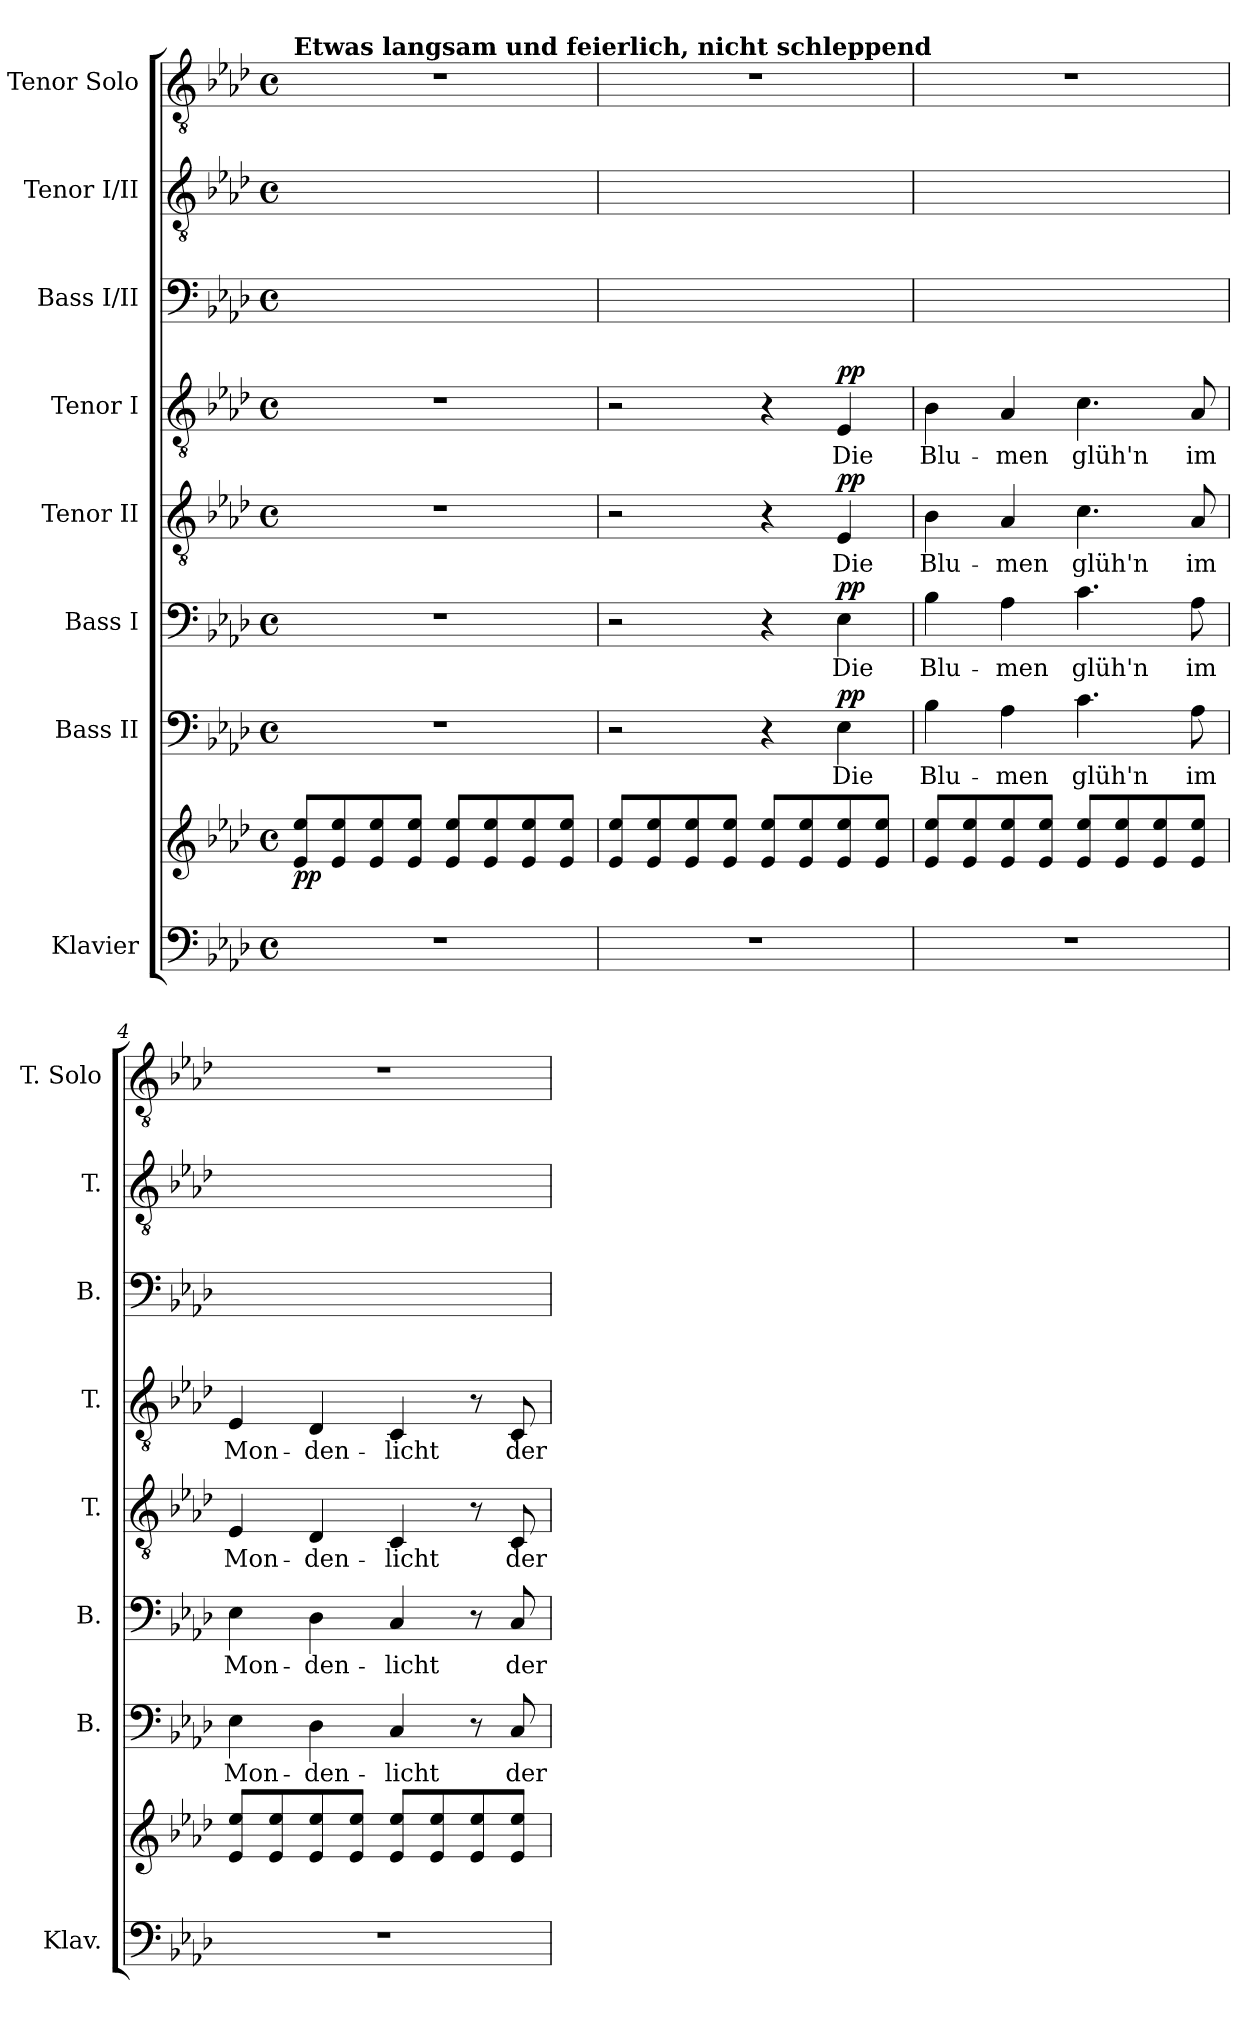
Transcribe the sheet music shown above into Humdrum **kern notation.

**kern	**kern	**dynam	**kern	**text	**dynam	**kern	**text	**dynam	**kern	**text	**dynam	**kern	**text	**dynam	**kern	**text	**kern	**text	**kern
*part8	*part8	*part8	*part7	*part7	*part7	*part6	*part6	*part6	*part5	*part5	*part5	*part4	*part4	*part4	*part3	*part3	*part2	*part2	*part1
*staff9	*staff8	*staff8/9	*staff7	*staff7	*staff7	*staff6	*staff6	*staff6	*staff5	*staff5	*staff5	*staff4	*staff4	*staff4	*staff3	*staff3	*staff2	*staff2	*staff1
*I"Klavier	*	*	*I"Bass II	*	*	*I"Bass I	*	*	*I"Tenor II	*	*	*I"Tenor I	*	*	*I"Bass I/II	*	*I"Tenor I/II	*	*I"Tenor Solo
*I'Klav.	*	*	*I'B.	*	*	*I'B.	*	*	*I'T.	*	*	*I'T.	*	*	*I'B.	*	*I'T.	*	*I'T. Solo
*clefF4	*clefG2	*	*clefF4	*	*	*clefF4	*	*	*clefGv2	*	*	*clefGv2	*	*	*clefF4	*	*clefGv2	*	*clefGv2
*	*	*	*	*	*	*	*	*	*ITrd7c12	*	*	*ITrd7c12	*	*	*	*	*ITrd7c12	*	*ITrd7c12
*k[b-e-a-d-]	*k[b-e-a-d-]	*	*k[b-e-a-d-]	*	*	*k[b-e-a-d-]	*	*	*k[b-e-a-d-]	*	*	*k[b-e-a-d-]	*	*	*k[b-e-a-d-]	*	*k[b-e-a-d-]	*	*k[b-e-a-d-]
*A-:	*A-:	*	*A-:	*	*	*A-:	*	*	*A-:	*	*	*A-:	*	*	*A-:	*	*A-:	*	*A-:
*M4/4	*M4/4	*	*M4/4	*	*	*M4/4	*	*	*M4/4	*	*	*M4/4	*	*	*M4/4	*	*M4/4	*	*M4/4
*met(c)	*met(c)	*	*met(c)	*	*	*met(c)	*	*	*met(c)	*	*	*met(c)	*	*	*met(c)	*	*met(c)	*	*met(c)
*MM60	*MM60	*	*MM60	*	*	*MM60	*	*	*MM60	*	*	*MM60	*	*	*MM60	*	*MM60	*	*MM60
=1	=1	=1	=1	=1	=1	=1	=1	=1	=1	=1	=1	=1	=1	=1	=1	=1	=1	=1	=1
!	!	!	!	!	!	!	!	!	!	!	!	!	!	!	!	!	!	!	!LO:TX:a:B:t=Etwas langsam und feierlich, nicht schleppend
!	!	!LO:DY:b	!	!	!	!	!	!	!	!	!	!	!	!	!	!	!	!	!
1r	8e-/ 8ee-/L	pp	1r	.	.	1r	.	.	1r	.	.	1r	.	.	1ryy	.	1ryy	.	1r
.	8e-/ 8ee-/	.	.	.	.	.	.	.	.	.	.	.	.	.	.	.	.	.	.
.	8e-/ 8ee-/	.	.	.	.	.	.	.	.	.	.	.	.	.	.	.	.	.	.
.	8e-/ 8ee-/J	.	.	.	.	.	.	.	.	.	.	.	.	.	.	.	.	.	.
.	8e-/ 8ee-/L	.	.	.	.	.	.	.	.	.	.	.	.	.	.	.	.	.	.
.	8e-/ 8ee-/	.	.	.	.	.	.	.	.	.	.	.	.	.	.	.	.	.	.
.	8e-/ 8ee-/	.	.	.	.	.	.	.	.	.	.	.	.	.	.	.	.	.	.
.	8e-/ 8ee-/J	.	.	.	.	.	.	.	.	.	.	.	.	.	.	.	.	.	.
=2	=2	=2	=2	=2	=2	=2	=2	=2	=2	=2	=2	=2	=2	=2	=2	=2	=2	=2	=2
*	*	*	*	*	*	*	*	*	*	*	*	*	*	*	*^	*	*^	*	*
1r	8e-/ 8ee-/L	.	2r	.	.	2r	.	.	2r	.	.	2r	.	.	2ryy	2.ryy	.	2ryy	2.ryy	.	1r
.	8e-/ 8ee-/	.	.	.	.	.	.	.	.	.	.	.	.	.	.	.	.	.	.	.	.
.	8e-/ 8ee-/	.	.	.	.	.	.	.	.	.	.	.	.	.	.	.	.	.	.	.	.
.	8e-/ 8ee-/J	.	.	.	.	.	.	.	.	.	.	.	.	.	.	.	.	.	.	.	.
.	8e-/ 8ee-/L	.	4r	.	.	4r	.	.	4r	.	.	4r	.	.	4ryy	.	.	4ryy	.	.	.
.	8e-/ 8ee-/	.	.	.	.	.	.	.	.	.	.	.	.	.	.	.	.	.	.	.	.
!	!	!	!	!LO:LY:b	!LO:DY:b	!	!LO:LY:b	!LO:DY:b	!	!LO:LY:b	!LO:DY:b	!	!LO:LY:b	!LO:DY:b	!	!	!LO:LY:b	!	!	!LO:LY:b	!
.	8e-/ 8ee-/	.	4E-\	Die	pp	4E-\	Die	pp	4EE-/	Die	pp	4EE-/	Die	pp	4E-/yy	4E-\yy	Die	4EE-/yy	4EE-\yy	Die	.
.	8e-/ 8ee-/J	.	.	.	.	.	.	.	.	.	.	.	.	.	.	.	.	.	.	.	.
=3	=3	=3	=3	=3	=3	=3	=3	=3	=3	=3	=3	=3	=3	=3	=3	=3	=3	=3	=3	=3	=3
!	!	!	!	!LO:LY:b	!	!	!LO:LY:b	!	!	!LO:LY:b	!	!	!LO:LY:b	!	!	!	!LO:LY:b	!	!	!LO:LY:b	!
1r	8e-/ 8ee-/L	.	4B-\	Blu-	.	4B-\	Blu-	.	4BB-\	Blu-	.	4BB-\	Blu-	.	4B-/yy	4B-\yy	Blu-	4BB-/yy	4BB-\yy	Blu-	1r
.	8e-/ 8ee-/	.	.	.	.	.	.	.	.	.	.	.	.	.	.	.	.	.	.	.	.
!	!	!	!	!LO:LY:b	!	!	!LO:LY:b	!	!	!LO:LY:b	!	!	!LO:LY:b	!	!	!	!LO:LY:b	!	!	!LO:LY:b	!
.	8e-/ 8ee-/	.	4A-\	-men	.	4A-\	-men	.	4AA-/	-men	.	4AA-/	-men	.	4A-/yy	4A-\yy	-men	4AA-/yy	4AA-\yy	-men	.
.	8e-/ 8ee-/J	.	.	.	.	.	.	.	.	.	.	.	.	.	.	.	.	.	.	.	.
!	!	!	!	!LO:LY:b	!	!	!LO:LY:b	!	!	!LO:LY:b	!	!	!LO:LY:b	!	!	!	!LO:LY:b	!	!	!LO:LY:b	!
.	8e-/ 8ee-/L	.	4.c\	glüh'n	.	4.c\	glüh'n	.	4.C\	glüh'n	.	4.C\	glüh'n	.	4.c/yy	4.c\yy	glüh'n	4.C/yy	4.C\yy	glüh'n	.
.	8e-/ 8ee-/	.	.	.	.	.	.	.	.	.	.	.	.	.	.	.	.	.	.	.	.
.	8e-/ 8ee-/	.	.	.	.	.	.	.	.	.	.	.	.	.	.	.	.	.	.	.	.
!	!	!	!	!LO:LY:b	!	!	!LO:LY:b	!	!	!LO:LY:b	!	!	!LO:LY:b	!	!	!	!LO:LY:b	!	!	!LO:LY:b	!
.	8e-/ 8ee-/J	.	8A-\	im	.	8A-\	im	.	8AA-/	im	.	8AA-/	im	.	8A-\yy	8A-\yy	im	8AA-/yy	8AA-/yy	im	.
=4	=4	=4	=4	=4	=4	=4	=4	=4	=4	=4	=4	=4	=4	=4	=4	=4	=4	=4	=4	=4	=4
!	!	!	!	!LO:LY:b	!	!	!LO:LY:b	!	!	!LO:LY:b	!	!	!LO:LY:b	!	!	!	!LO:LY:b	!	!	!LO:LY:b	!
1r	8e-/ 8ee-/L	.	4E-\	Mon-	.	4E-\	Mon-	.	4EE-/	Mon-	.	4EE-/	Mon-	.	4E-/yy	4E-\yy	Mon-	4EE-/yy	4EE-\yy	Mon-	1r
.	8e-/ 8ee-/	.	.	.	.	.	.	.	.	.	.	.	.	.	.	.	.	.	.	.	.
!	!	!	!	!LO:LY:b	!	!	!LO:LY:b	!	!	!LO:LY:b	!	!	!LO:LY:b	!	!	!	!LO:LY:b	!	!	!LO:LY:b	!
.	8e-/ 8ee-/	.	4D-\	-den-	.	4D-\	-den-	.	4DD-/	-den-	.	4DD-/	-den-	.	4D-/yy	4D-\yy	-den-	4DD-/yy	4DD-\yy	-den-	.
.	8e-/ 8ee-/J	.	.	.	.	.	.	.	.	.	.	.	.	.	.	.	.	.	.	.	.
!	!	!	!	!LO:LY:b	!	!	!LO:LY:b	!	!	!LO:LY:b	!	!	!LO:LY:b	!	!	!	!LO:LY:b	!	!	!LO:LY:b	!
.	8e-/ 8ee-/L	.	4C/	-licht	.	4C/	-licht	.	4CC/	-licht	.	4CC/	-licht	.	4C/yy	4C\yy	-licht	4CC/yy	4CC\yy	-licht	.
.	8e-/ 8ee-/	.	.	.	.	.	.	.	.	.	.	.	.	.	.	.	.	.	.	.	.
.	8e-/ 8ee-/	.	8r	.	.	8r	.	.	8r	.	.	8r	.	.	8ryy	8ryy	.	8ryy	8ryy	.	.
!	!	!	!	!LO:LY:b	!	!	!LO:LY:b	!	!	!LO:LY:b	!	!	!LO:LY:b	!	!	!	!LO:LY:b	!	!	!LO:LY:b	!
.	8e-/ 8ee-/J	.	8C/	der	.	8C/	der	.	8CC/	der	.	8CC/	der	.	8C/yy	8C/yy	der	8CC/yy	8CC/yy	der	.
*	*	*	*	*	*	*	*	*	*	*	*	*	*	*	*v	*v	*	*	*	*	*
*	*	*	*	*	*	*	*	*	*	*	*	*	*	*	*	*	*v	*v	*	*
=	=	=	=	=	=	=	=	=	=	=	=	=	=	=	=	=	=	=	=
*-	*-	*-	*-	*-	*-	*-	*-	*-	*-	*-	*-	*-	*-	*-	*-	*-	*-	*-	*-
